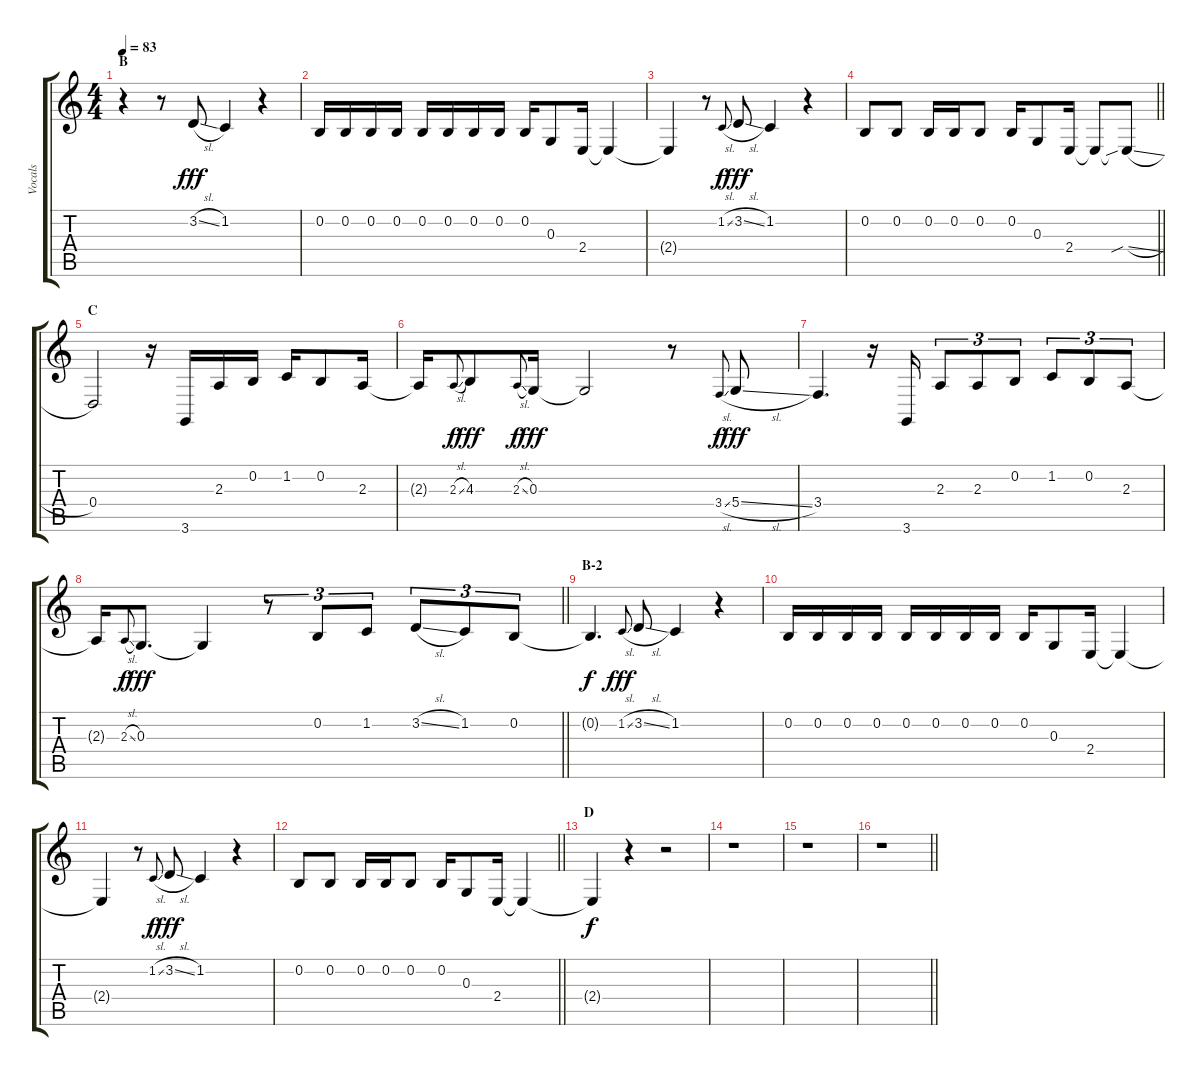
\track ("Vocals" "Vocals") {instrument voiceoohs}
\staff {score tabs}
\tuning (E4 B3 G3 D3 A2 E2) {hide}
\ts (4 4)
\section ("" "B")
\tempo 83
\clef g2
\ks c
r.4{dy fff} r.8 3.2{sl}.8 1.2.4 r.4 |
0.2.16 0.2.16 0.2.16 0.2.16 0.2.16 0.2.16 0.2.16 0.2.16 0.2.16 0.3.8 2.4.16 2.4{t}.4 |
2.4{t}.4 r.8 1.2{sl}.8{gr onbeat dy f} 3.2{sl}.8{dy fff} 1.2.4 r.4 |
\barLineRight lightlight
0.2.8 0.2.8 0.2.16 0.2.16 0.2.8 0.2.16 0.3.8 2.4.16 2.4{t}.8 2.4{sib sl t}.8 |
\section ("" "C")
0.4.2 r.16 3.6.16 2.3.16 0.2.16 1.2.16 0.2.8 2.3.16 |
2.3{t}.16 2.3{sl}.8{gr onbeat dy f} 4.3.8{dy fff} 2.3{sl}.8{gr onbeat dy f} 0.3.16{dy fff} 0.3{t}.2 r.8 3.4{sl}.8{gr onbeat dy f} 5.4{sl}.8{dy fff} |
3.4.4{d} r.16 3.6.16 2.3.8{tu (3 2)} 2.3.8{tu (3 2)} 0.2.8{tu (3 2)} 1.2.8{tu (3 2)} 0.2.8{tu (3 2)} 2.3.8{tu (3 2)} |
\barLineRight lightlight
2.3{t}.16 2.3{sl}.8{gr onbeat dy f} 0.3.8{d dy fff} 0.3{t}.4 r.8{tu (3 2)} 0.2.8{tu (3 2)} 1.2.8{tu (3 2)} 3.2{sl}.8{tu (3 2)} 1.2.8{tu (3 2)} 0.2.8{tu (3 2)} |
\section ("" "B-2")
0.2{t}.4{d dy f} 1.2{sl}.8{gr onbeat dy fff} 3.2{sl}.8 1.2.4 r.4 |
0.2.16 0.2.16 0.2.16 0.2.16 0.2.16 0.2.16 0.2.16 0.2.16 0.2.16 0.3.8 2.4.16 2.4{t}.4 |
2.4{t}.4 r.8 1.2{sl}.8{gr onbeat dy f} 3.2{sl}.8{dy fff} 1.2.4 r.4 |
\barLineRight lightlight
0.2.8 0.2.8 0.2.16 0.2.16 0.2.8 0.2.16 0.3.8 2.4.16 2.4{t}.4 |
\section ("" "D")
2.4{t}.4{dy f} r.4 r.2 |
r.1 |
r.1 |
\barLineRight lightlight
r.1
